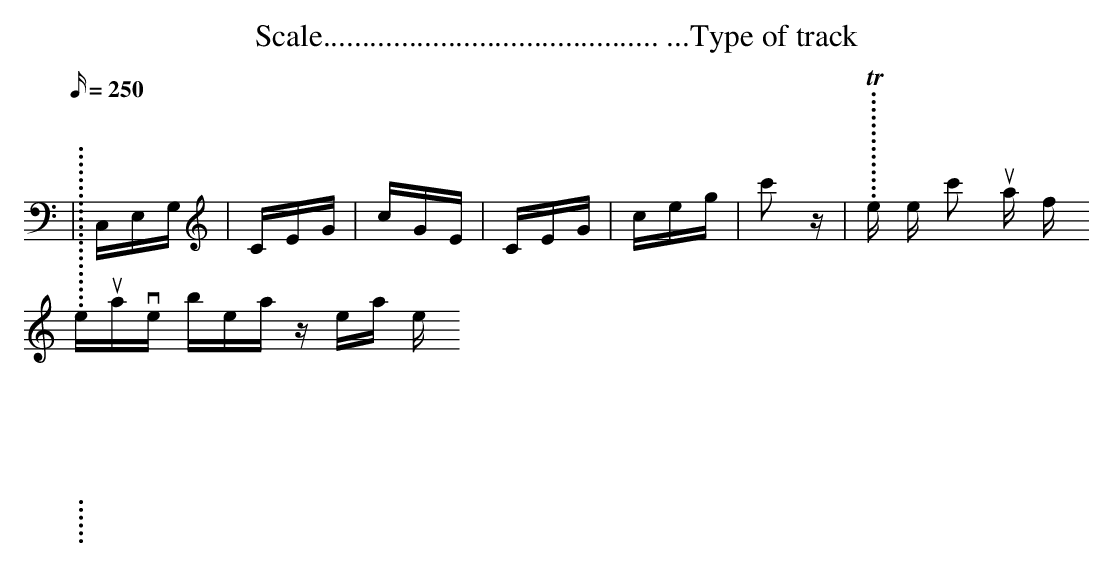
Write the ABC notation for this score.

X:1
T:Scale........................................... ...Type of track
M:C............................................... ....Time signature
L:1/16................................................'standard' notes=semiquaver
Q:250 ................................................250 semiquavers per minute
K:Cmaj ...............................................Key signature
|C,E,G,|CEG|cGE|CEG|ceg|c'2z|..............The notes; c'2 sustains for two
.................................................. .......semiquaver beats, z means rest
